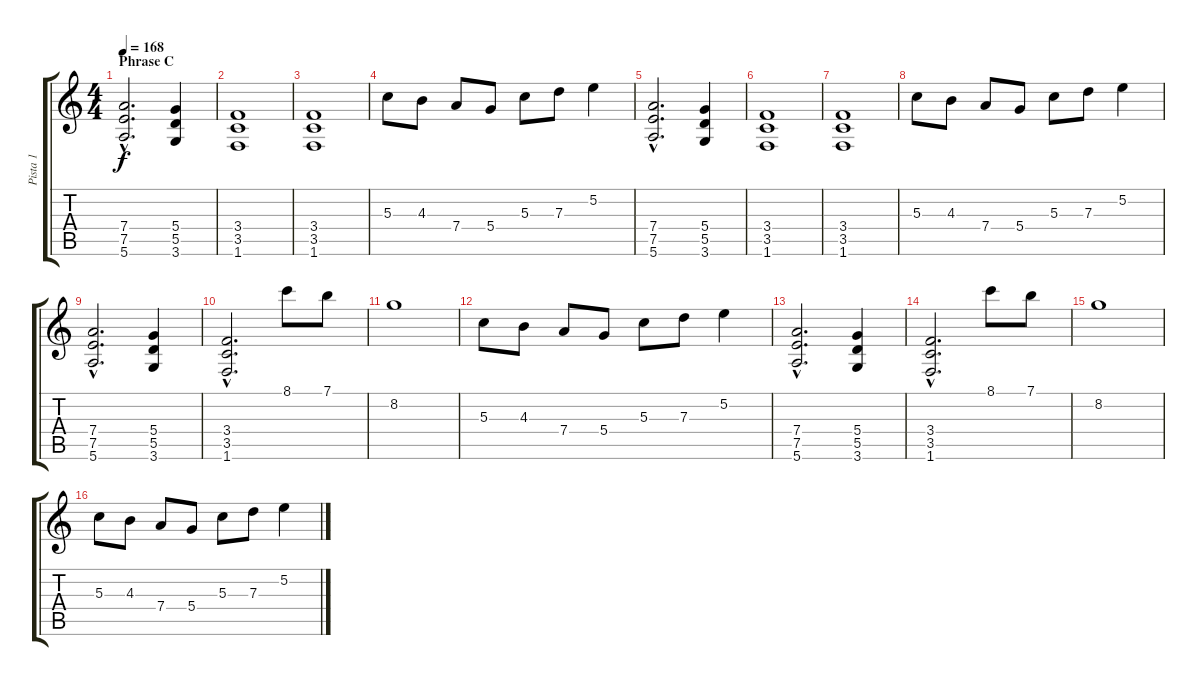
\track ("Pista 1" "Pista 1") {instrument distortionguitar}
\staff {score tabs}
\tuning (E4 B3 G3 D3 A2 E2) {hide}
\ts (4 4)
\section ("" "Phrase C")
\tempo 168
\clef g2
\ks c
(7.4{hac} 7.5{hac} 5.6{hac}).2{d dy f} (5.4 5.5 3.6).4 |
(3.4 3.5 1.6).1 |
(3.4 3.5 1.6).1 |
5.3.8 4.3.8 7.4.8 5.4.8 5.3.8 7.3.8 5.2.4 |
(7.4{hac} 7.5{hac} 5.6{hac}).2{d} (5.4 5.5 3.6).4 |
(3.4 3.5 1.6).1 |
(3.4 3.5 1.6).1 |
5.3.8 4.3.8 7.4.8 5.4.8 5.3.8 7.3.8 5.2.4 |
(7.4{hac} 7.5{hac} 5.6{hac}).2{d} (5.4 5.5 3.6).4 |
(3.4{hac} 3.5{hac} 1.6{hac}).2{d} 8.1.8 7.1.8 |
8.2.1 |
5.3.8 4.3.8 7.4.8 5.4.8 5.3.8 7.3.8 5.2.4 |
(7.4{hac} 7.5{hac} 5.6{hac}).2{d} (5.4 5.5 3.6).4 |
(3.4{hac} 3.5{hac} 1.6{hac}).2{d} 8.1.8 7.1.8 |
8.2.1 |
5.3.8 4.3.8 7.4.8 5.4.8 5.3.8 7.3.8 5.2.4
